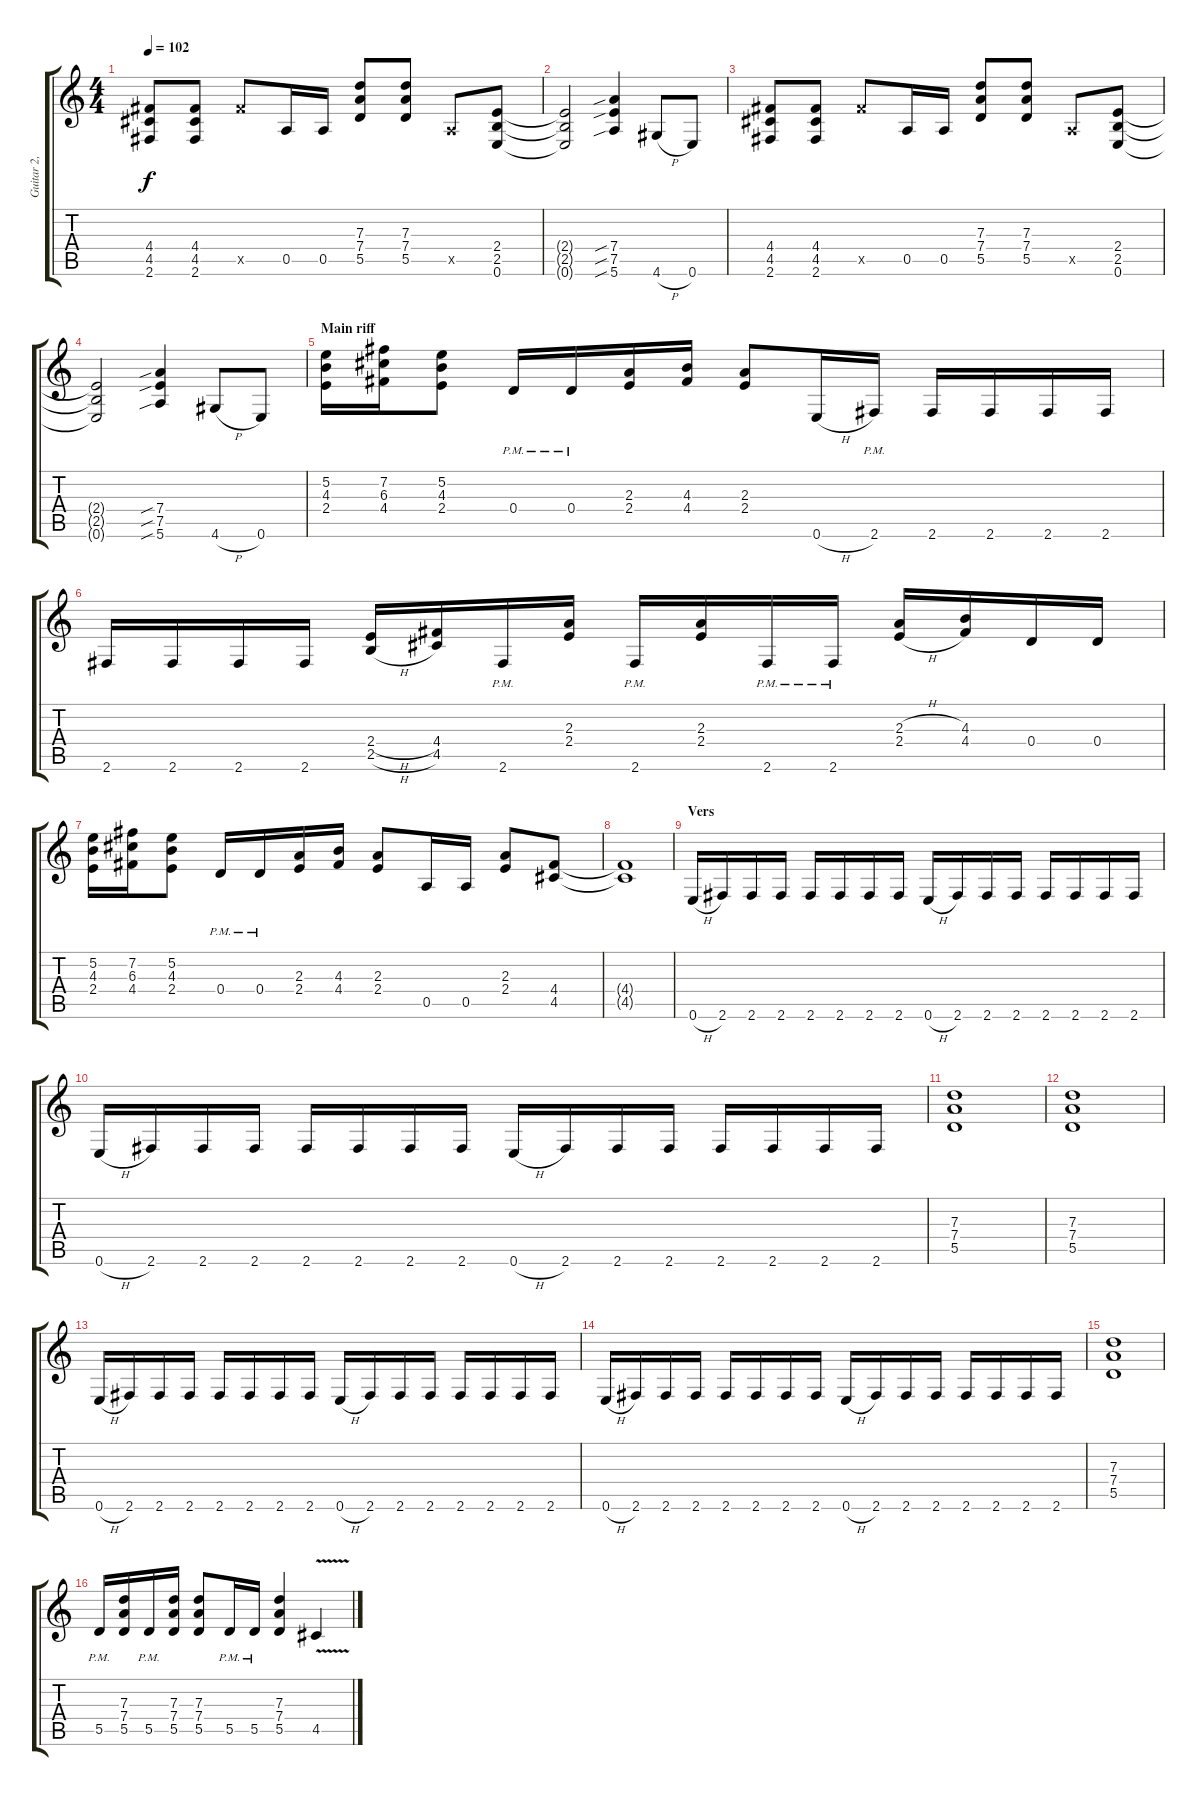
\track ("Guitar 2, Rythm" "Guitar 2, ") {instrument distortionguitar}
\staff {score tabs}
\tuning (E4 B3 G3 D3 A2 E2) {hide}
\ts (4 4)
\tempo 102
\clef g2
\ks c
(4.4 4.5 2.6).8{dy f} (4.4 4.5 2.6).8 9.5{x}.8 0.5.16 0.5.16 (7.3 7.4 5.5).8 (7.3 7.4 5.5).8 0.5{x}.8 (2.4 2.5 0.6).8 |
(2.4{t} 2.5{t} 0.6{t}).2 (7.4{sib} 7.5{sib} 5.6{sib}).4 4.6{h}.8 0.6.8 |
(4.4 4.5 2.6).8 (4.4 4.5 2.6).8 9.5{x}.8 0.5.16 0.5.16 (7.3 7.4 5.5).8 (7.3 7.4 5.5).8 0.5{x}.8 (2.4 2.5 0.6).8 |
(2.4{t} 2.5{t} 0.6{t}).2 (7.4{sib} 7.5{sib} 5.6{sib}).4 4.6{h}.8 0.6.8 |
\section ("" "Main riff")
(5.2 4.3 2.4).16 (7.2 6.3 4.4).16 (5.2 4.3 2.4).8 0.4{pm}.16 0.4{pm}.16 (2.3 2.4).16 (4.3 4.4).16 (2.3 2.4).8 0.6{h}.16 2.6{pm}.16 2.6.16 2.6.16 2.6.16 2.6.16 |
2.6.16 2.6.16 2.6.16 2.6.16 (2.4{h} 2.5{h}).16 (4.4 4.5).16 2.6{pm}.16 (2.3 2.4).16 2.6{pm}.16 (2.3 2.4).16 2.6{pm}.16 2.6{pm}.16 (2.3{h} 2.4{h}).16 (4.3 4.4).16 0.4.16 0.4.16 |
(5.2 4.3 2.4).16 (7.2 6.3 4.4).16 (5.2 4.3 2.4).8 0.4{pm}.16 0.4{pm}.16 (2.3 2.4).16 (4.3 4.4).16 (2.3 2.4).8 0.5.16 0.5.16 (2.3 2.4).8 (4.4 4.5).8 |
(4.4{t} 4.5{t}).1 |
\section ("" "Vers")
0.6{h}.16 2.6.16 2.6.16 2.6.16 2.6.16 2.6.16 2.6.16 2.6.16 0.6{h}.16 2.6.16 2.6.16 2.6.16 2.6.16 2.6.16 2.6.16 2.6.16 |
0.6{h}.16 2.6.16 2.6.16 2.6.16 2.6.16 2.6.16 2.6.16 2.6.16 0.6{h}.16 2.6.16 2.6.16 2.6.16 2.6.16 2.6.16 2.6.16 2.6.16 |
(7.3 7.4 5.5).1 |
(7.3 7.4 5.5).1 |
0.6{h}.16 2.6.16 2.6.16 2.6.16 2.6.16 2.6.16 2.6.16 2.6.16 0.6{h}.16 2.6.16 2.6.16 2.6.16 2.6.16 2.6.16 2.6.16 2.6.16 |
0.6{h}.16 2.6.16 2.6.16 2.6.16 2.6.16 2.6.16 2.6.16 2.6.16 0.6{h}.16 2.6.16 2.6.16 2.6.16 2.6.16 2.6.16 2.6.16 2.6.16 |
(7.3 7.4 5.5).1 |
5.5{pm}.16 (7.3 7.4 5.5).16 5.5{pm}.16 (7.3 7.4 5.5).16 (7.3 7.4 5.5).8 5.5{pm}.16 5.5{pm}.16 (7.3 7.4 5.5).4 4.5{v}.4
